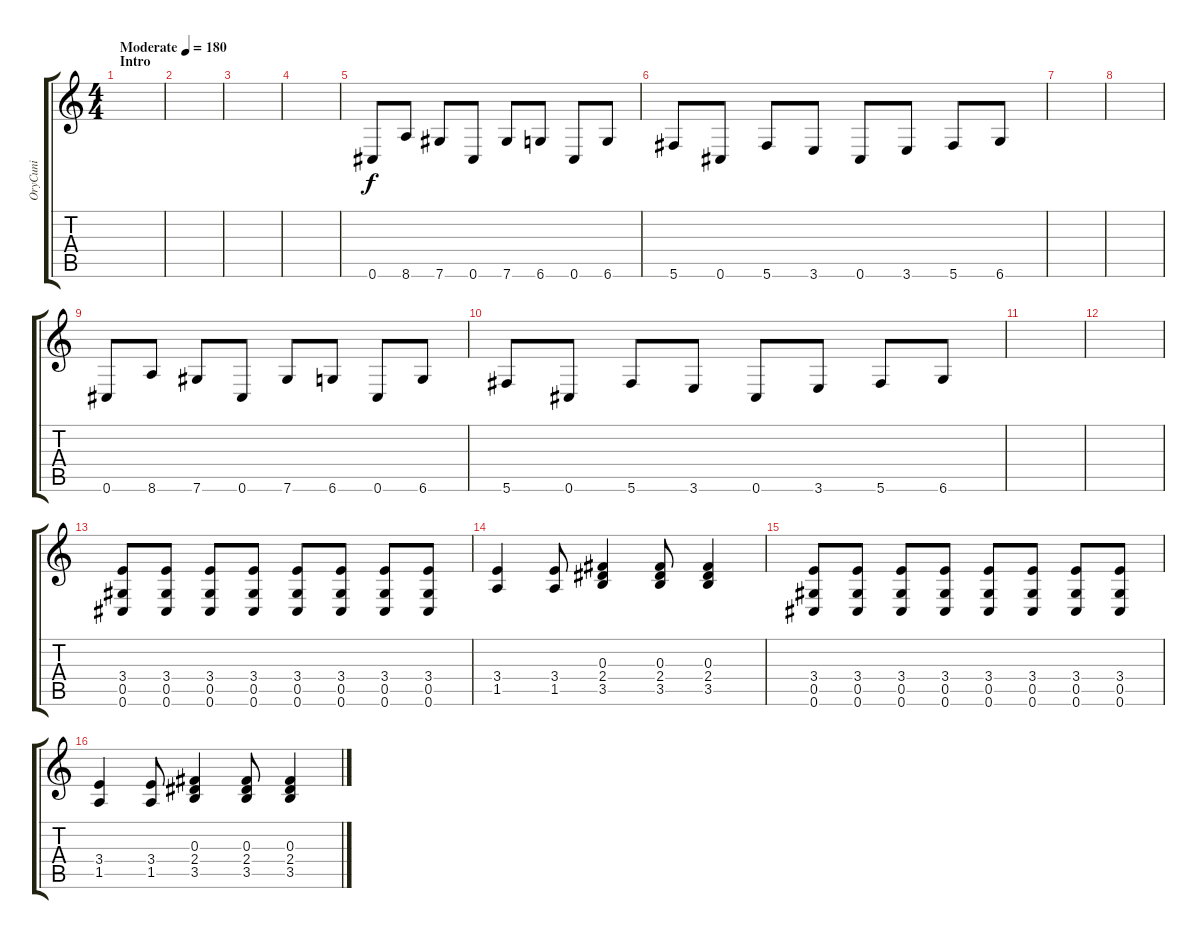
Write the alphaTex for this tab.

\track ("OryCuni" "OryCuni") {instrument overdrivenguitar}
\staff {score tabs}
\tuning (Eb4 Bb3 Gb3 Db3 Ab2 Db2) {hide}
\ts (4 4)
\section ("" "Intro")
\tempo (180 "Moderate")
\clef g2
\ks c
|
|
|
|
0.6.8 8.6.8 7.6.8 0.6.8 7.6.8 6.6.8 0.6.8 6.6.8 |
5.6.8 0.6.8 5.6.8 3.6.8 0.6.8 3.6.8 5.6.8 6.6.8 |
|
|
0.6.8 8.6.8 7.6.8 0.6.8 7.6.8 6.6.8 0.6.8 6.6.8 |
5.6.8 0.6.8 5.6.8 3.6.8 0.6.8 3.6.8 5.6.8 6.6.8 |
|
|
(3.4 0.5 0.6).8 (3.4 0.5 0.6).8 (3.4 0.5 0.6).8 (3.4 0.5 0.6).8 (3.4 0.5 0.6).8 (3.4 0.5 0.6).8 (3.4 0.5 0.6).8 (3.4 0.5 0.6).8 |
(3.4 1.5).4 (3.4 1.5).8 (0.3 2.4 3.5).4 (0.3 2.4 3.5).8 (0.3 2.4 3.5).4 |
(3.4 0.5 0.6).8 (3.4 0.5 0.6).8 (3.4 0.5 0.6).8 (3.4 0.5 0.6).8 (3.4 0.5 0.6).8 (3.4 0.5 0.6).8 (3.4 0.5 0.6).8 (3.4 0.5 0.6).8 |
(3.4 1.5).4 (3.4 1.5).8 (0.3 2.4 3.5).4 (0.3 2.4 3.5).8 (0.3 2.4 3.5).4
